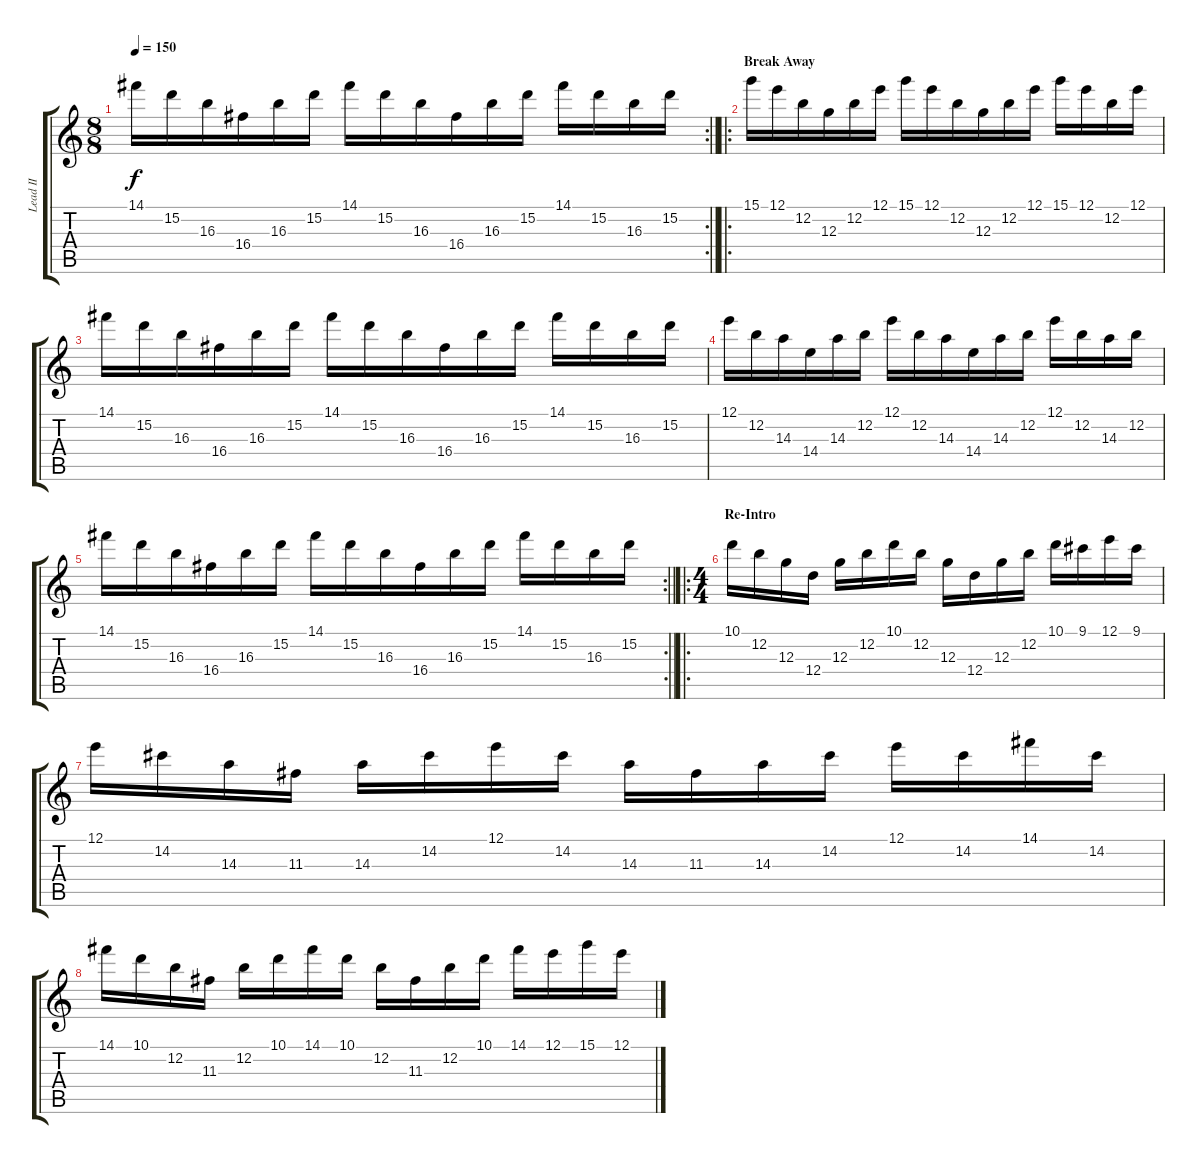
\track ("Lead II" "Lead II") {instrument distortionguitar}
\staff {score tabs}
\tuning (E4 B3 G3 D3 A2 E2) {hide}
\rc 2
\ts (8 8)
\tempo 150
\clef g2
\barLineRight lightlight
\ks c
14.1.16{dy f} 15.2.16 16.3.16 16.4.16 16.3.16 15.2.16 14.1.16 15.2.16 16.3.16 16.4.16 16.3.16 15.2.16 14.1.16 15.2.16 16.3.16 15.2.16 |
\ro
\section ("" "Break Away")
15.1.16 12.1.16 12.2.16 12.3.16 12.2.16 12.1.16 15.1.16 12.1.16 12.2.16 12.3.16 12.2.16 12.1.16 15.1.16 12.1.16 12.2.16 12.1.16 |
14.1.16 15.2.16 16.3.16 16.4.16 16.3.16 15.2.16 14.1.16 15.2.16 16.3.16 16.4.16 16.3.16 15.2.16 14.1.16 15.2.16 16.3.16 15.2.16 |
12.1.16 12.2.16 14.3.16 14.4.16 14.3.16 12.2.16 12.1.16 12.2.16 14.3.16 14.4.16 14.3.16 12.2.16 12.1.16 12.2.16 14.3.16 12.2.16 |
\rc 2
\barLineRight lightlight
14.1.16 15.2.16 16.3.16 16.4.16 16.3.16 15.2.16 14.1.16 15.2.16 16.3.16 16.4.16 16.3.16 15.2.16 14.1.16 15.2.16 16.3.16 15.2.16 |
\ro
\ts (4 4)
\section ("" "Re-Intro")
10.1.16 12.2.16 12.3.16 12.4.16 12.3.16 12.2.16 10.1.16 12.2.16 12.3.16 12.4.16 12.3.16 12.2.16 10.1.16 9.1.16 12.1.16 9.1.16 |
12.1.16 14.2.16 14.3.16 11.3.16 14.3.16 14.2.16 12.1.16 14.2.16 14.3.16 11.3.16 14.3.16 14.2.16 12.1.16 14.2.16 14.1.16 14.2.16 |
14.1.16 10.1.16 12.2.16 11.3.16 12.2.16 10.1.16 14.1.16 10.1.16 12.2.16 11.3.16 12.2.16 10.1.16 14.1.16 12.1.16 15.1.16 12.1.16
